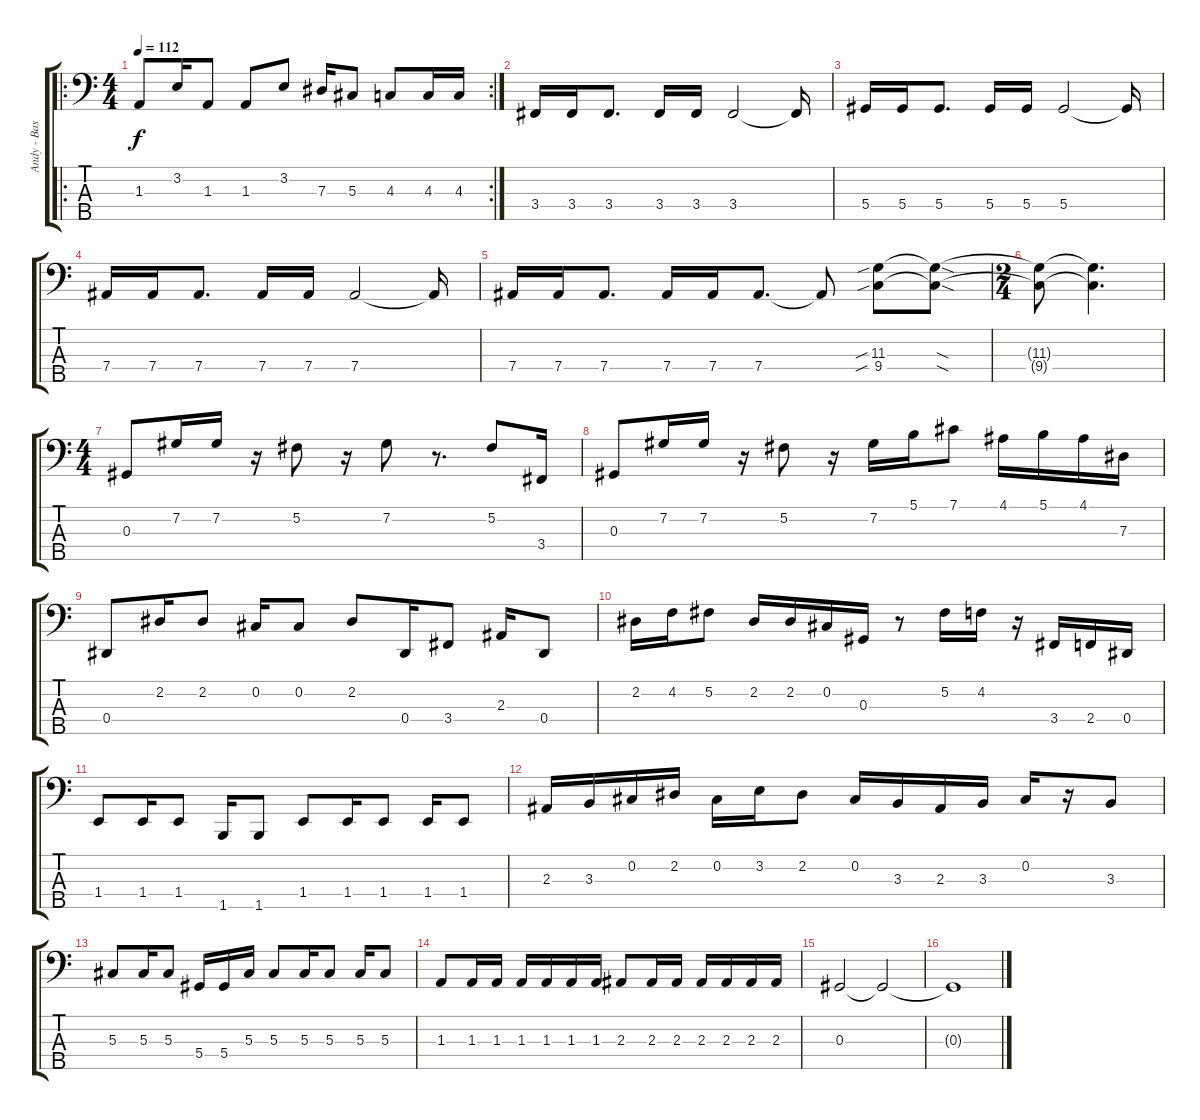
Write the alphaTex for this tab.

\track ("Andy - Bass" "Andy - Bas") {instrument fretlessbass}
\staff {score tabs}
\tuning (Gb2 Db2 Ab1 Eb1 Bb0) {hide}
\ro
\rc 2
\ts (4 4)
\tempo 112
\clef f4
\ks c
1.3.8{dy f} 3.2.16 1.3.8 1.3.8 3.2.8 7.3.16 5.3.8 4.3.8 4.3.16 4.3.16 |
3.4.16 3.4.16 3.4.8{d} 3.4.16 3.4.16 3.4.2 3.4{t}.16 |
5.4.16 5.4.16 5.4.8{d} 5.4.16 5.4.16 5.4.2 5.4{t}.16 |
7.4.16 7.4.16 7.4.8{d} 7.4.16 7.4.16 7.4.2 7.4{t}.16 |
7.4.16 7.4.16 7.4.8{d} 7.4.16 7.4.16 7.4.8{d} 7.4{t}.8 (11.3{sib} 9.4{sib}).8 (11.3{sod t} 9.4{sod t}).8 |
\ts (2 4)
(11.3{t} 9.4{t}).8 (11.3{t} 9.4{t}).4{d} |
\ts (4 4)
0.3.8 7.2.16 7.2.16 r.16 5.2.8 r.16 7.2.8 r.8{d} 5.2.8 3.4.16 |
0.3.8 7.2.16 7.2.16 r.16 5.2.8 r.16 7.2.16 5.1.16 7.1.8 4.1.16 5.1.16 4.1.16 7.3.16 |
0.4.8 2.2.16 2.2.8 0.2.16 0.2.8 2.2.8 0.4.16 3.4.8 2.3.16 0.4.8 |
2.2.16 4.2.16 5.2.8 2.2.16 2.2.16 0.2.16 0.3.16 r.8 5.2.16 4.2.16 r.16 3.4.16 2.4.16 0.4.16 |
1.4.8 1.4.16 1.4.8 1.5.16 1.5.8 1.4.8 1.4.16 1.4.8 1.4.16 1.4.8 |
2.3.16 3.3.16 0.2.16 2.2.16 0.2.16 3.2.16 2.2.8 0.2.16 3.3.16 2.3.16 3.3.16 0.2.16 r.16 3.3.8 |
5.3.8 5.3.16 5.3.8 5.4.16 5.4.16 5.3.16 5.3.8 5.3.16 5.3.8 5.3.16 5.3.8 |
1.3.8 1.3.16 1.3.16 1.3.16 1.3.16 1.3.16 1.3.16 2.3.8 2.3.16 2.3.16 2.3.16 2.3.16 2.3.16 2.3.16 |
0.3.2 0.3{t}.2{volume 0} |
0.3{t}.1
